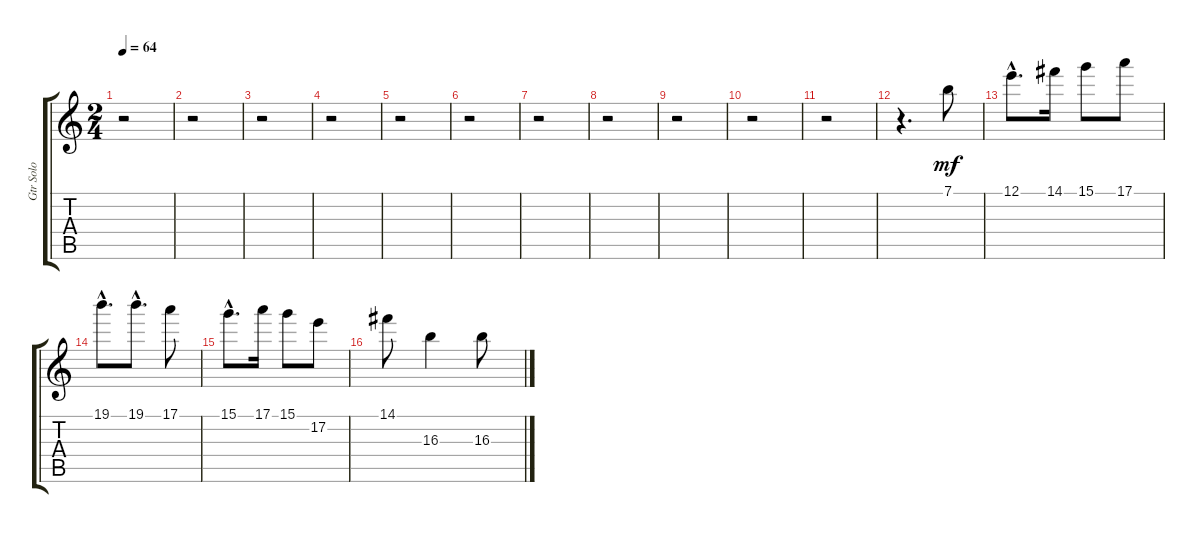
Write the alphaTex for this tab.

\track ("Gtr Solo" "Gtr Solo") {instrument overdrivenguitar}
\staff {score tabs}
\tuning (E4 B3 G3 D3 A2 E2) {hide}
\ts (2 4)
\tempo 64
\clef g2
\ks c
r.2{dy f} |
r.2 |
r.2 |
r.2 |
r.2 |
r.2 |
r.2 |
r.2 |
r.2 |
r.2 |
r.2 |
r.4{d} 7.1.8{dy mf} |
12.1{hac}.8{d} 14.1.16 15.1.8 17.1.8 |
19.1{hac}.8{d} 19.1{hac}.8{d} 17.1.8 |
15.1{hac}.8{d} 17.1.16 15.1.8 17.2.8 |
14.1.8 16.3.4 16.3.8
